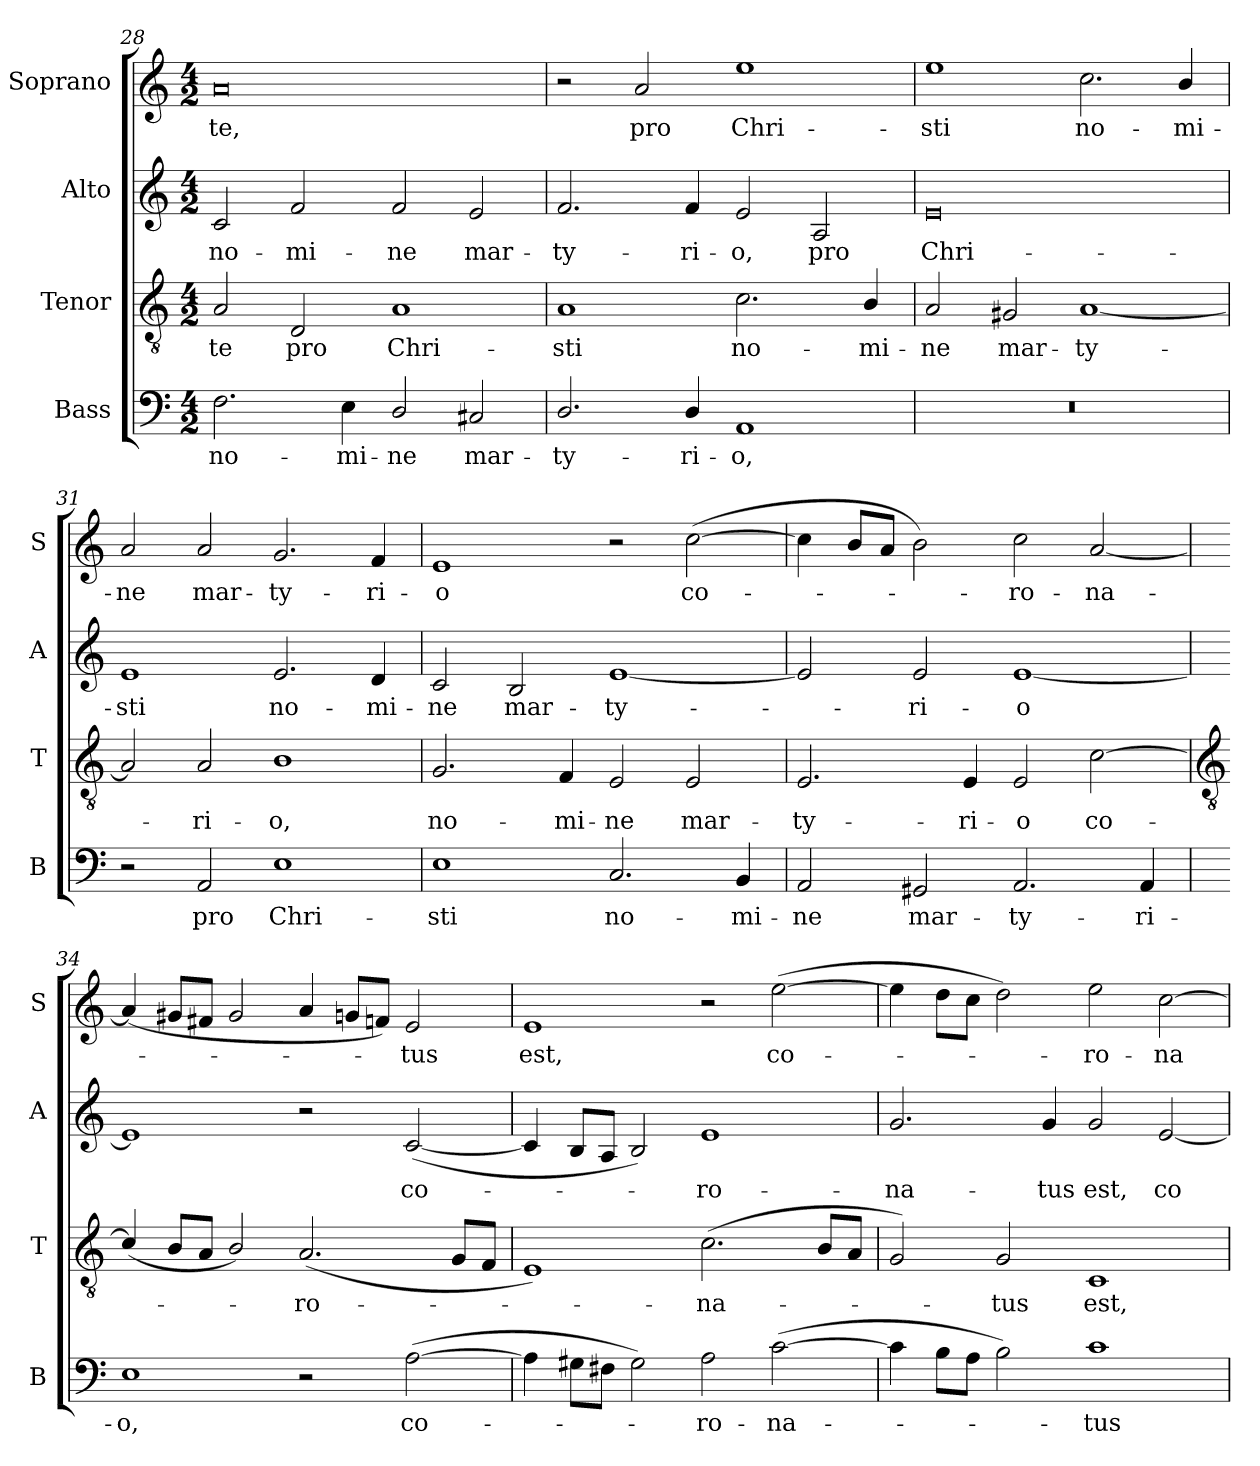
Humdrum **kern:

**kern	**text	**kern	**text	**kern	**text	**kern	**text
*part4	*part4	*part3	*part3	*part2	*part2	*part1	*part1
*staff4	*staff4	*staff3	*staff3	*staff2	*staff2	*staff1	*staff1
*I"Bass	*	*I"Tenor	*	*I"Alto	*	*I"Soprano	*
*I'B	*	*I'T	*	*I'A	*	*I'S	*
!!LO:LB:g=z
*clefF4	*	*clefGv2	*	*clefG2	*	*clefG2	*
*k[]	*	*k[]	*	*k[]	*	*k[]	*
*C:	*	*C:	*	*C:	*	*C:	*
*M4/2	*	*M4/2	*	*M4/2	*	*M4/2	*
=28	=28	=28	=28	=28	=28	=28	=28
!	!LO:LY:b	!	!LO:LY:b	!	!LO:LY:b	!	!LO:LY:b
2.F	no-	2A	-te	2c	no-	0a	-te,
!	!	!	!LO:LY:b	!	!LO:LY:b	!	!
.	.	2D	pro	2f	-mi-	.	.
!	!LO:LY:b	!	!	!	!	!	!
4E	-mi-	.	.	.	.	.	.
!	!LO:LY:b	!	!LO:LY:b	!	!LO:LY:b	!	!
2D/	-ne	1A	Chri-	2f	-ne	.	.
!	!LO:LY:b	!	!	!	!LO:LY:b	!	!
2C#X	mar-	.	.	2e	mar-	.	.
=29	=29	=29	=29	=29	=29	=29	=29
!	!LO:LY:b	!	!LO:LY:b	!	!LO:LY:b	!	!
2.D/	-ty-	1A	-sti	2.f	-ty-	2r	.
!	!	!	!	!	!	!	!LO:LY:b
.	.	.	.	.	.	2a	pro
!	!LO:LY:b	!	!	!	!LO:LY:b	!	!
4D/	-ri-	.	.	4f	-ri-	.	.
!	!LO:LY:b	!	!LO:LY:b	!	!LO:LY:b	!	!LO:LY:b
1AA	-o,	2.c	no-	2e	-o,	1ee	Chri-
!	!	!	!	!	!LO:LY:b	!	!
.	.	.	.	2A	pro	.	.
!	!	!	!LO:LY:b	!	!	!	!
.	.	4B/	-mi-	.	.	.	.
=30	=30	=30	=30	=30	=30	=30	=30
!	!	!	!LO:LY:b	!	!LO:LY:b	!	!LO:LY:b
0r	.	2A	-ne	0e	Chri-	1ee	-sti
!	!	!	!LO:LY:b	!	!	!	!
.	.	2G#X	mar-	.	.	.	.
!	!	!	!LO:LY:b	!	!	!	!LO:LY:b
.	.	[1A	-ty-	.	.	2.cc	no-
!	!	!	!	!	!	!	!LO:LY:b
.	.	.	.	.	.	4b/	-mi-
=31	=31	=31	=31	=31	=31	=31	=31
!	!	!	!	!	!LO:LY:b	!	!LO:LY:b
2r	.	2A]	.	1e	-sti	2a	-ne
!	!LO:LY:b	!	!LO:LY:b	!	!	!	!LO:LY:b
2AA	pro	2A	ri-	.	.	2a	mar-
!	!LO:LY:b	!	!LO:LY:b	!	!LO:LY:b	!	!LO:LY:b
1E	Chri-	1B	-o,	2.e	no-	2.g	-ty-
!	!	!	!	!	!LO:LY:b	!	!LO:LY:b
.	.	.	.	4d	-mi-	4f	-ri-
=32	=32	=32	=32	=32	=32	=32	=32
!	!LO:LY:b	!	!LO:LY:b	!	!LO:LY:b	!	!LO:LY:b
1E	-sti	2.G	no-	2c	-ne	1e	-o
!	!	!	!	!	!LO:LY:b	!	!
.	.	.	.	2B	mar-	.	.
!	!	!	!LO:LY:b	!	!	!	!
.	.	4F	-mi-	.	.	.	.
!	!LO:LY:b	!	!LO:LY:b	!	!LO:LY:b	!	!
2.C	no-	2E	-ne	[1e	-ty-	2r	.
!	!	!	!LO:LY:b	!	!	!	!LO:LY:b
.	.	2E	mar-	.	.	(>[2cc	co-
!	!LO:LY:b	!	!	!	!	!	!
4BB	-mi-	.	.	.	.	.	.
=33	=33	=33	=33	=33	=33	=33	=33
!	!LO:LY:b	!	!LO:LY:b	!	!	!	!
2AA	-ne	2.E	-ty-	2e]	.	4cc]	.
.	.	.	.	.	.	8bL	.
.	.	.	.	.	.	8aJ	.
!	!LO:LY:b	!	!	!	!LO:LY:b	!	!
2GG#X	mar-	.	.	2e	ri-	2b)	.
!	!	!	!LO:LY:b	!	!	!	!
.	.	4E	-ri-	.	.	.	.
!	!LO:LY:b	!	!LO:LY:b	!	!LO:LY:b	!	!LO:LY:b
2.AA	-ty-	2E	-o	[1e	-o	2cc	ro-
!	!	!	!LO:LY:b	!	!	!	!LO:LY:b
.	.	[2c\	co-	.	.	[2a	-na-
!	!LO:LY:b	!	!	!	!	!	!
4AA	-ri-	.	.	.	.	.	.
!!LO:LB:g=z
=34	=34	=34	=34	=34	=34	=34	=34
*	*	*clefGv2	*	*	*	*	*
!	!LO:LY:b	!	!	!	!	!	!
1E	-o,	(<4c/]	.	1e]	.	(<4a]	.
.	.	8BL	.	.	.	8g#XL	.
.	.	8AJ	.	.	.	8f#XJ	.
.	.	2B/)	.	.	.	2g#	.
!	!	!	!LO:LY:b	!	!	!	!
2r	.	(<2.A	ro-	2r	.	4a	.
.	.	.	.	.	.	8gnL	.
.	.	.	.	.	.	8fnJ)	.
!	!LO:LY:b	!	!	!	!LO:LY:b	!	!LO:LY:b
(>[2A	co-	.	.	(<[2c	co-	2e	tus
.	.	8GL	.	.	.	.	.
.	.	8FJ	.	.	.	.	.
=35	=35	=35	=35	=35	=35	=35	=35
!	!	!	!	!	!	!	!LO:LY:b
4A]	.	1E)	.	4c]	.	1e	est,
8G#XL	.	.	.	8BL	.	.	.
8F#XJ	.	.	.	8AJ	.	.	.
2G#)	.	.	.	2B)	.	.	.
!	!LO:LY:b	!	!LO:LY:b	!	!LO:LY:b	!	!
2A	ro-	(<2.c	na-	1e	ro-	2r	.
!	!LO:LY:b	!	!	!	!	!	!LO:LY:b
(>[2c	-na-	.	.	.	.	(>[2ee	co-
.	.	8BL	.	.	.	.	.
.	.	8AJ	.	.	.	.	.
=36	=36	=36	=36	=36	=36	=36	=36
!	!	!	!	!	!LO:LY:b	!	!
4c]	.	2G)	.	2.g	-na-	4ee]	.
8BL	.	.	.	.	.	8ddL	.
8AJ	.	.	.	.	.	8ccJ	.
!	!	!	!LO:LY:b	!	!	!	!
2B)	.	2G	tus	.	.	2dd)	.
!	!	!	!	!	!LO:LY:b	!	!
.	.	.	.	4g	-tus	.	.
!	!LO:LY:b	!	!LO:LY:b	!	!LO:LY:b	!	!LO:LY:b
1c	tus	1C	est,	2g	est,	2ee	ro-
!	!	!	!	!	!LO:LY:b	!	!LO:LY:b
.	.	.	.	[2e	co-	[2cc	-na-
=	=	=	=	=	=	=	=
*-	*-	*-	*-	*-	*-	*-	*-
